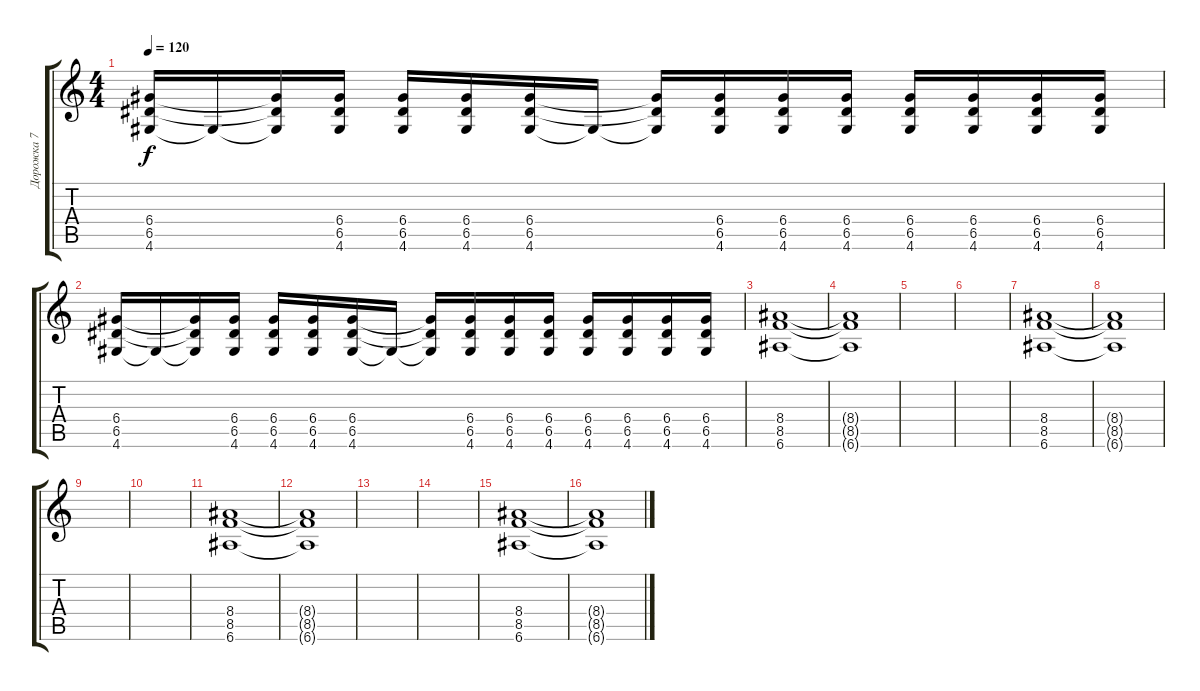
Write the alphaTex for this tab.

\track ("Дорожка 7" "Дорожка 7") {instrument overdrivenguitar}
\staff {score tabs}
\tuning (E4 B3 G3 D3 A2 E2) {hide}
\ts (4 4)
\tempo 120
\clef g2
\ks c
(6.4 6.5 4.6).16{dy f} 4.6{t}.16 (6.4{t} 6.5{t} 4.6{t}).16 (6.4 6.5 4.6).16 (6.4 6.5 4.6).16 (6.4 6.5 4.6).16 (6.4 6.5 4.6).16 4.6{t}.16 (6.4{t} 6.5{t} 4.6{t}).16 (6.4 6.5 4.6).16 (6.4 6.5 4.6).16 (6.4 6.5 4.6).16 (6.4 6.5 4.6).16 (6.4 6.5 4.6).16 (6.4 6.5 4.6).16 (6.4 6.5 4.6).16 |
(6.4 6.5 4.6).16 4.6{t}.16 (6.4{t} 6.5{t} 4.6{t}).16 (6.4 6.5 4.6).16 (6.4 6.5 4.6).16 (6.4 6.5 4.6).16 (6.4 6.5 4.6).16 4.6{t}.16 (6.4{t} 6.5{t} 4.6{t}).16 (6.4 6.5 4.6).16 (6.4 6.5 4.6).16 (6.4 6.5 4.6).16 (6.4 6.5 4.6).16 (6.4 6.5 4.6).16 (6.4 6.5 4.6).16 (6.4 6.5 4.6).16 |
(8.4 8.5 6.6).1 |
(8.4{t} 8.5{t} 6.6{t}).1 |
|
|
(8.4 8.5 6.6).1 |
(8.4{t} 8.5{t} 6.6{t}).1 |
|
|
(8.4 8.5 6.6).1 |
(8.4{t} 8.5{t} 6.6{t}).1 |
|
|
(8.4 8.5 6.6).1 |
(8.4{t} 8.5{t} 6.6{t}).1
